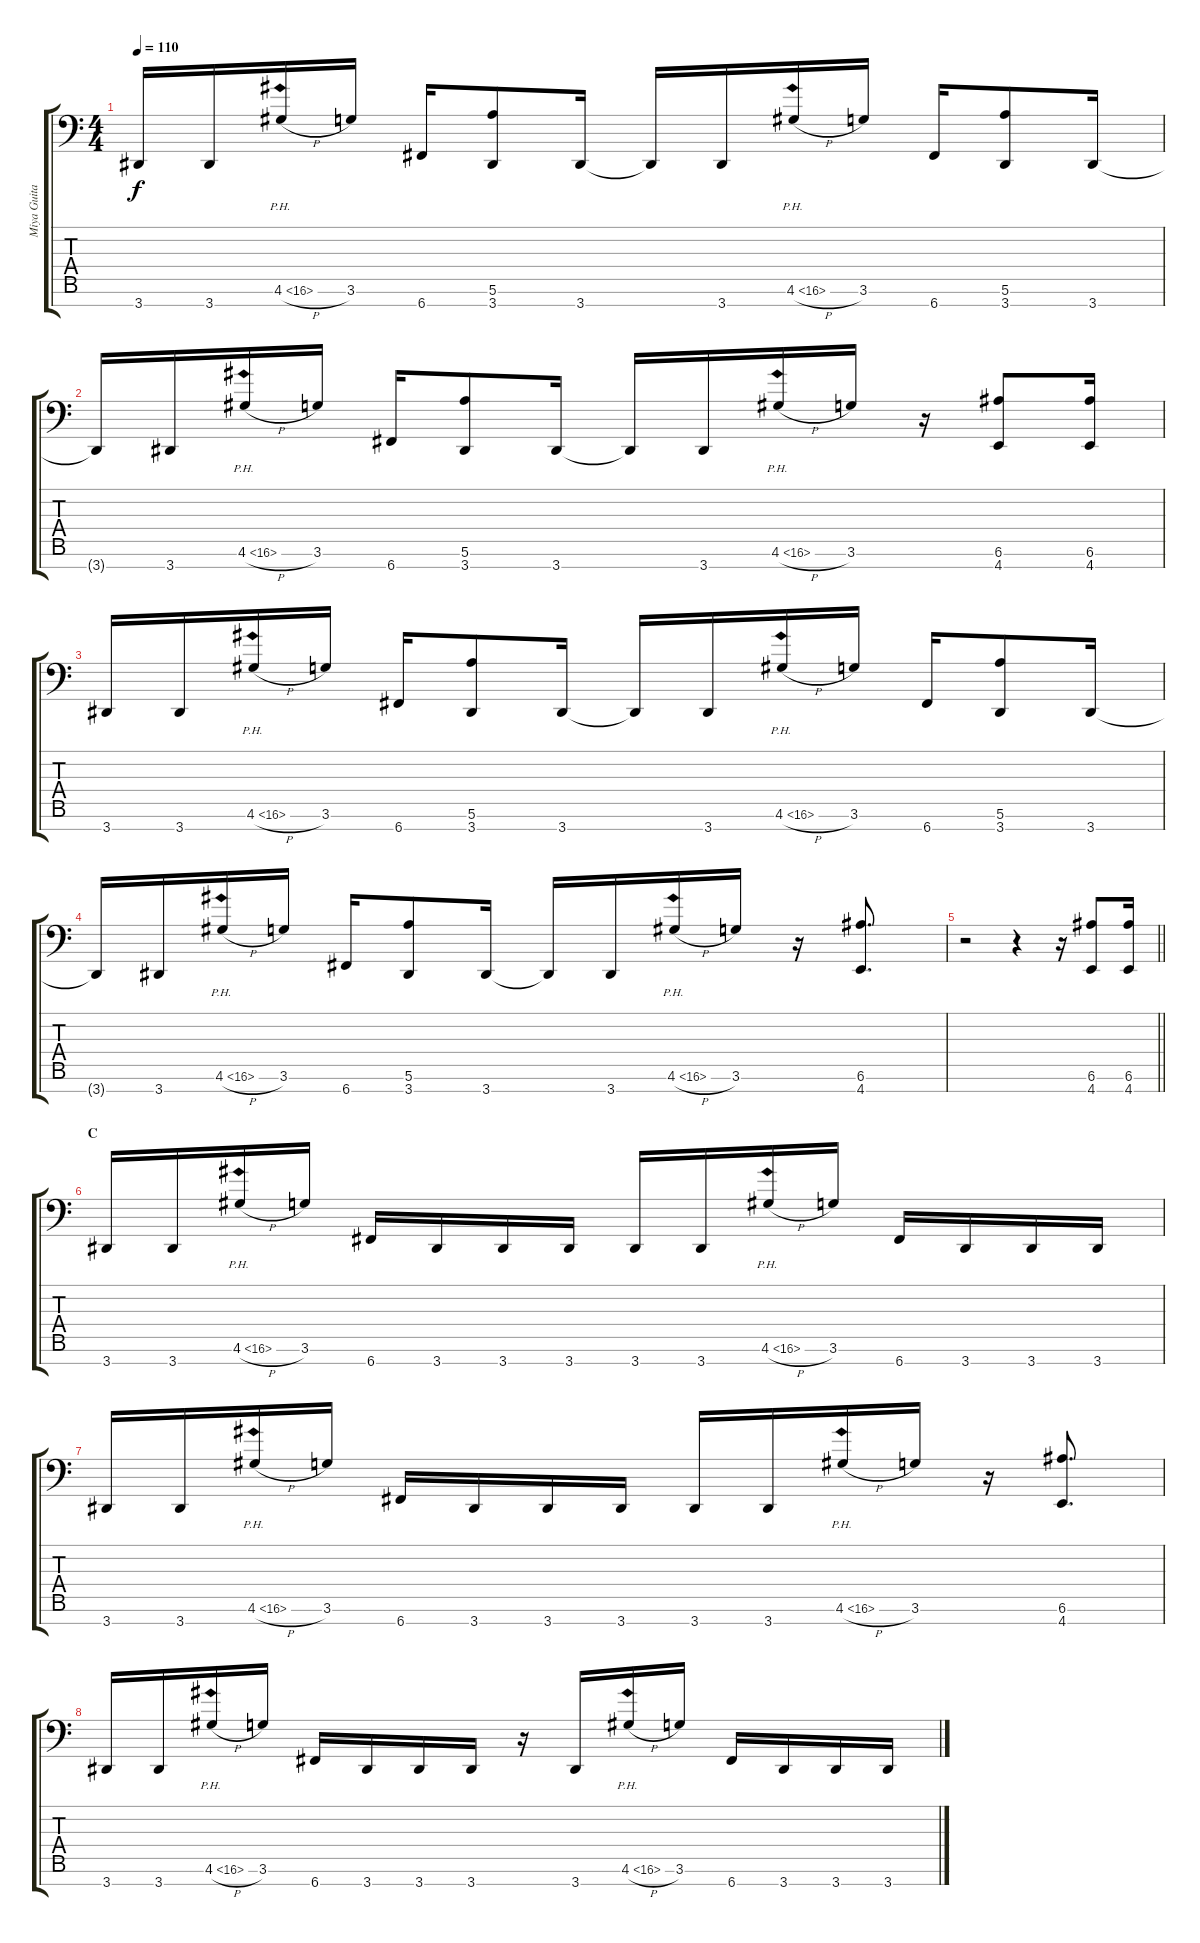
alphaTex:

\track ("Miya Guitar II" "Miya Guita") {instrument distortionguitar}
\staff {score tabs}
\tuning (E4 B3 G3 D3 A2 E2 C-1) {hide}
\ts (4 4)
\tempo 110
\clef f4
\ks c
3.7.16{dy f} 3.7.16 4.6{ph 12 h}.16 3.6.16 6.7.16 (5.6 3.7).8 3.7.16 3.7{t}.16 3.7.16 4.6{ph 12 h}.16 3.6.16 6.7.16 (5.6 3.7).8 3.7.16 |
3.7{t}.16 3.7.16 4.6{ph 12 h}.16 3.6.16 6.7.16 (5.6 3.7).8 3.7.16 3.7{t}.16 3.7.16 4.6{ph 12 h}.16 3.6.16 r.16 (6.6 4.7).8 (6.6 4.7).16 |
3.7.16 3.7.16 4.6{ph 12 h}.16 3.6.16 6.7.16 (5.6 3.7).8 3.7.16 3.7{t}.16 3.7.16 4.6{ph 12 h}.16 3.6.16 6.7.16 (5.6 3.7).8 3.7.16 |
3.7{t}.16 3.7.16 4.6{ph 12 h}.16 3.6.16 6.7.16 (5.6 3.7).8 3.7.16 3.7{t}.16 3.7.16 4.6{ph 12 h}.16 3.6.16 r.16 (6.6 4.7).8{d} |
\barLineRight lightlight
r.2 r.4 r.16 (6.6 4.7).8 (6.6 4.7).16 |
\section ("" "C")
3.7.16 3.7.16 4.6{ph 12 h}.16 3.6.16 6.7.16 3.7.16 3.7.16 3.7.16 3.7.16 3.7.16 4.6{ph 12 h}.16 3.6.16 6.7.16 3.7.16 3.7.16 3.7.16 |
3.7.16 3.7.16 4.6{ph 12 h}.16 3.6.16 6.7.16 3.7.16 3.7.16 3.7.16 3.7.16 3.7.16 4.6{ph 12 h}.16 3.6.16 r.16 (6.6 4.7).8{d} |
3.7.16 3.7.16 4.6{ph 12 h}.16 3.6.16 6.7.16 3.7.16 3.7.16 3.7.16 r.16 3.7.16 4.6{ph 12 h}.16 3.6.16 6.7.16 3.7.16 3.7.16 3.7.16
